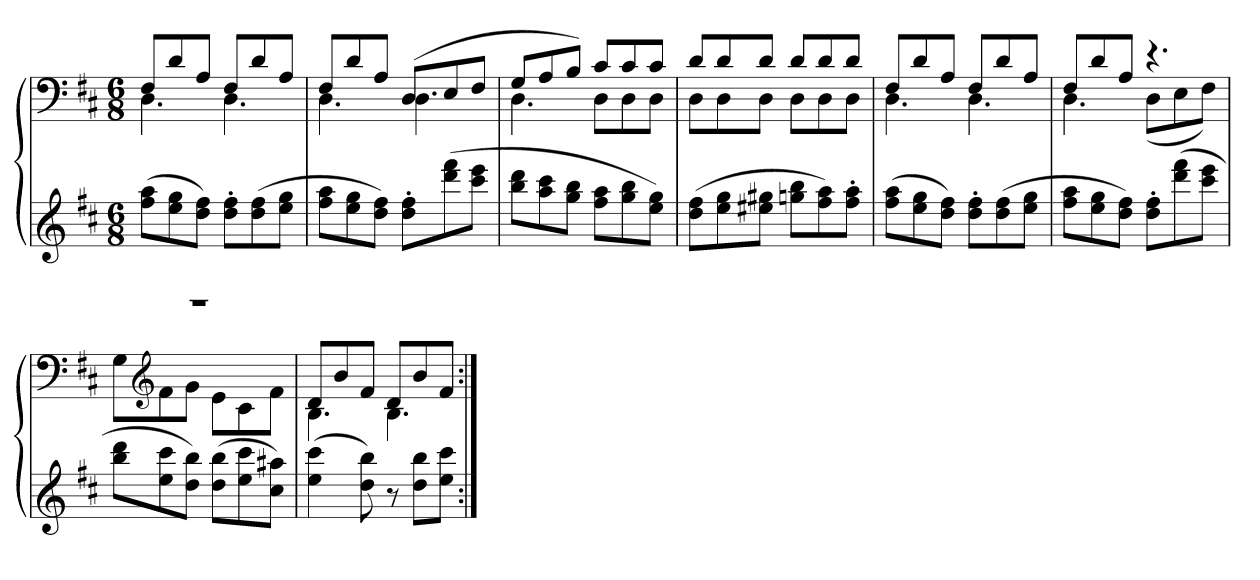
**kern	**kern
*part1	*part1
*staff2	*staff1
*clefG2	*clefF4
*k[f#c#]	*k[f#c#]
*D:	*D:
*M6/8	*M6/8
=	=
*	*^
(8ff# 8aaL	8F#L	4.D
8ee 8gg	8d	.
8dd 8ff#J)	8AJ	.
8dd' 8ff#'L	8F#L	4.D
(8dd 8ff#	8d	.
8ee 8ggJ	8AJ	.
=	=	=
8ff# 8aaL	8F#L	4.D
8ee 8gg	8d	.
8dd 8ff#J)	8AJ	.
8dd' 8ff#'L	(8DL	4.D
(8ddd 8fff#	8E	.
8ccc# 8eeeJ	8F#J	.
=	=	=
8bb 8dddL	8GL	4.D
8aa 8ccc#	8A	.
8gg 8bbJ	8BJ)	.
8ff# 8aaL	8c#L	8DL
8gg 8bb	8c#	8D
8ee 8ggJ)	8c#J	8DJ
=	=	=
(8dd 8ff#L	8dL	8DL
8ee 8gg	8d	8D
8ee#X 8gg#XJ	8dJ	8DJ
8ggn 8bbL	8dL	8DL
8ff# 8aa)	8d	8D
8ff#' 8aa'J	8dJ	8DJ
=	=	=
(8ff# 8aaL	8F#L	4.D
8ee 8gg	8d	.
8dd 8ff#J)	8AJ	.
8dd' 8ff#'L	8F#L	4.D
(8dd 8ff#	8d	.
8ee 8ggJ	8AJ	.
=	=	=
8ff# 8aaL	8F#L	4.D
8ee 8gg	8d	.
8dd 8ff#J)	8AJ	.
8dd' 8ff#'L	4.r	(8DL
(8ddd 8fff#	.	8E
8ccc# 8eeeJ	.	8F#J)
=	=	=
8bb 8dddL	2.r	8GL
*	*clefG2	*
8ee 8ccc#	.	8f#
8dd 8bbJ)	.	8gJ
(8dd 8bbL	.	8eL
8ee 8ccc#	.	8c#
8cc# 8aa#XJ)	.	8f#J
=	=	=
(4ee 4ccc#	8dL	4.B
.	8b	.
8dd 8bb)	8f#J	.
8r	8dL	4.B
8dd 8bbL	8b	.
8ee 8ccc#J	8f#J	.
*	*v	*v
=:|!	=:|!
*-	*-
